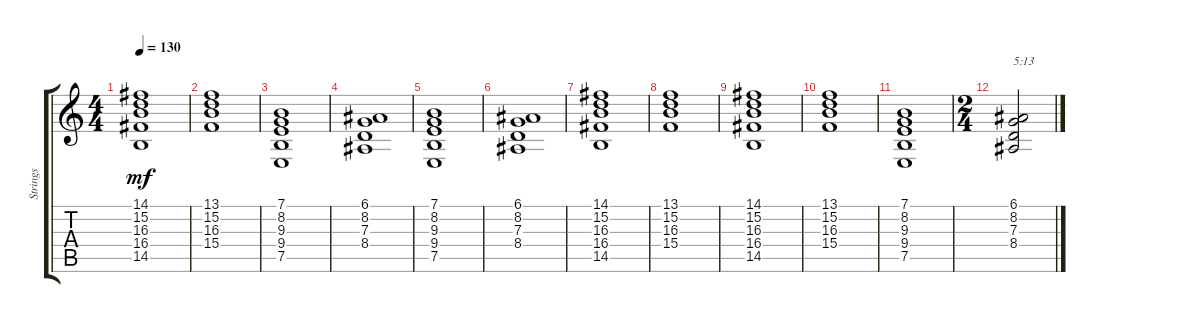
\track ("Strings" "Strings") {instrument pizzicatostrings}
\staff {score tabs}
\tuning (E4 B3 G3 D3 A2 E2) {hide}
\ts (4 4)
\tempo 130
\clef g2
\ks c
(14.1 15.2 16.3 16.4 14.5).1{dy mf instrument stringensemble1} |
(13.1 15.2 16.3 15.4).1 |
(7.1 8.2 9.3 9.4 7.5).1{volume 8 instrument stringensemble1} |
(6.1 8.2 7.3 8.4).1 |
(7.1 8.2 9.3 9.4 7.5).1{instrument stringensemble1} |
(6.1 8.2 7.3 8.4).1 |
(14.1 15.2 16.3 16.4 14.5).1{volume 3 instrument stringensemble1} |
(13.1 15.2 16.3 15.4).1 |
(14.1 15.2 16.3 16.4 14.5).1{instrument stringensemble1} |
(13.1 15.2 16.3 15.4).1 |
(7.1 8.2 9.3 9.4 7.5).1{volume 0 instrument stringensemble1} |
\ts (2 4)
(6.1 8.2 7.3 8.4).2{txt "5:13"}
